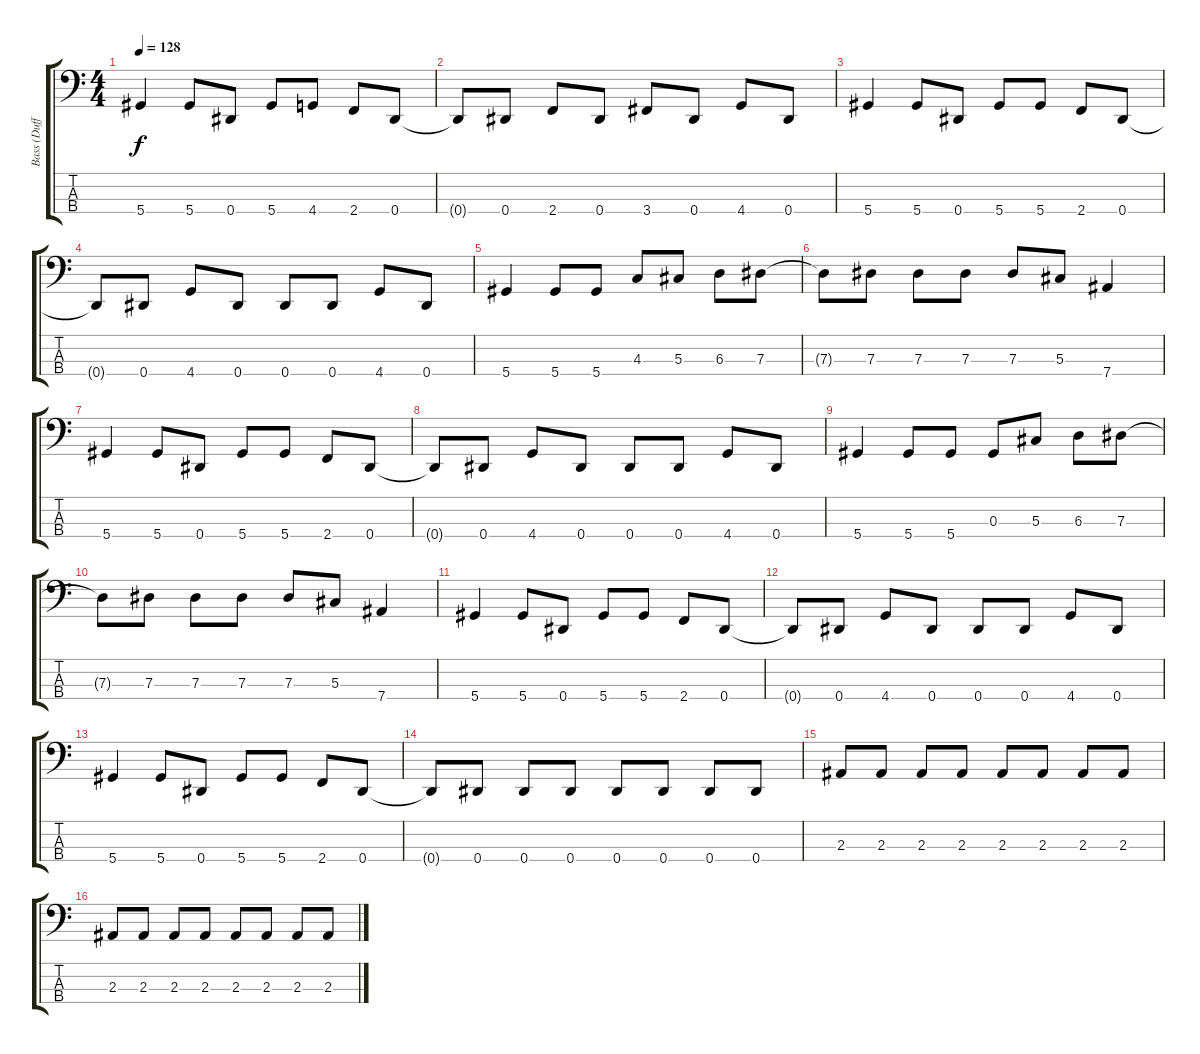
\track ("Bass (Duff)" "Bass (Duff") {instrument electricbasspick}
\staff {score tabs}
\tuning (Gb2 Db2 Ab1 Eb1) {hide}
\ts (4 4)
\tempo 128
\clef f4
\ks c
5.4.4{dy f} 5.4.8 0.4.8 5.4.8 4.4.8 2.4.8 0.4.8 |
0.4{t}.8 0.4.8 2.4.8 0.4.8 3.4.8 0.4.8 4.4.8 0.4.8 |
5.4.4 5.4.8 0.4.8 5.4.8 5.4.8 2.4.8 0.4.8 |
0.4{t}.8 0.4.8 4.4.8 0.4.8 0.4.8 0.4.8 4.4.8 0.4.8 |
5.4.4 5.4.8 5.4.8 4.3.8 5.3.8 6.3.8 7.3.8 |
7.3{t}.8 7.3.8 7.3.8 7.3.8 7.3.8 5.3.8 7.4.4 |
5.4.4 5.4.8 0.4.8 5.4.8 5.4.8 2.4.8 0.4.8 |
0.4{t}.8 0.4.8 4.4.8 0.4.8 0.4.8 0.4.8 4.4.8 0.4.8 |
5.4.4 5.4.8 5.4.8 0.3.8 5.3.8 6.3.8 7.3.8 |
7.3{t}.8 7.3.8 7.3.8 7.3.8 7.3.8 5.3.8 7.4.4 |
5.4.4 5.4.8 0.4.8 5.4.8 5.4.8 2.4.8 0.4.8 |
0.4{t}.8 0.4.8 4.4.8 0.4.8 0.4.8 0.4.8 4.4.8 0.4.8 |
5.4.4 5.4.8 0.4.8 5.4.8 5.4.8 2.4.8 0.4.8 |
0.4{t}.8 0.4.8 0.4.8 0.4.8 0.4.8 0.4.8 0.4.8 0.4.8 |
2.3.8 2.3.8 2.3.8 2.3.8 2.3.8 2.3.8 2.3.8 2.3.8 |
2.3.8 2.3.8 2.3.8 2.3.8 2.3.8 2.3.8 2.3.8 2.3.8
